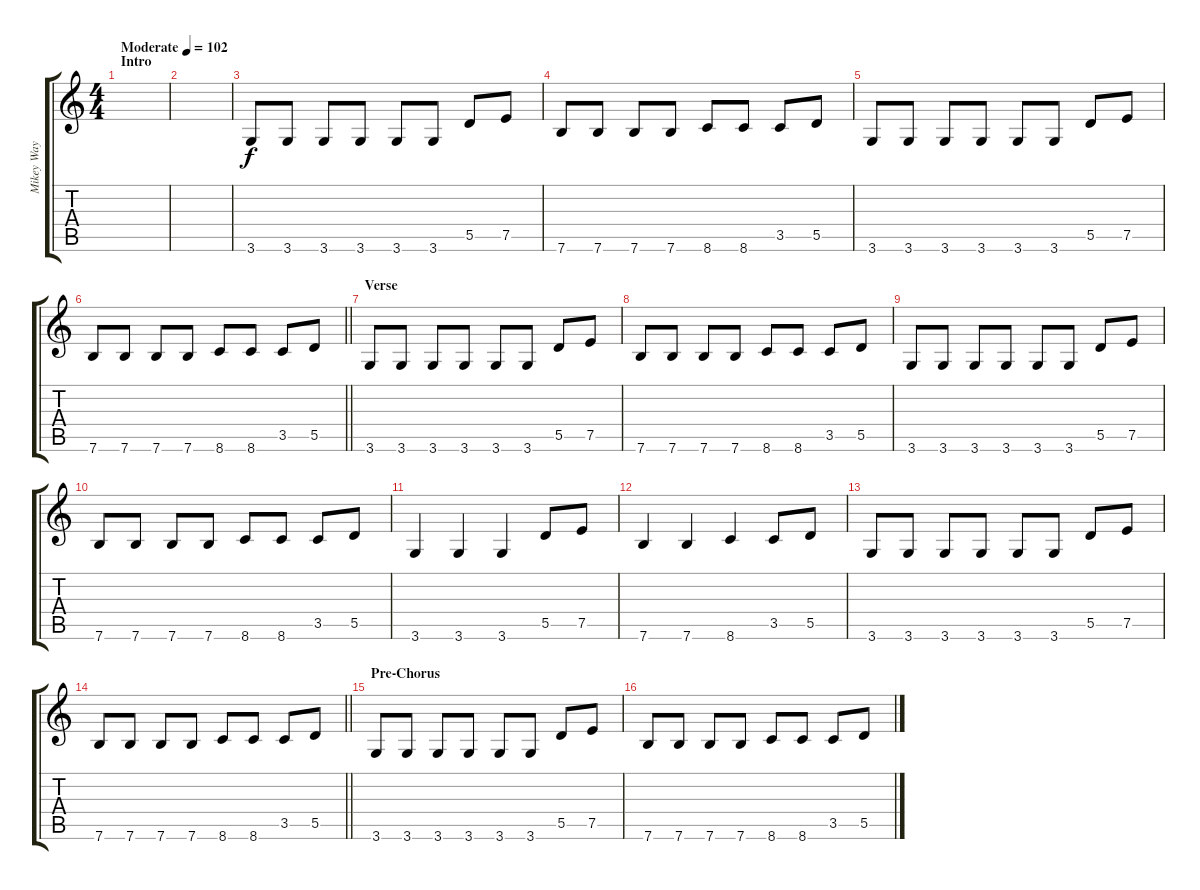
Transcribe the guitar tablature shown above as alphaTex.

\track ("Mikey Way" "Mikey Way") {instrument electricbassfinger}
\staff {score tabs}
\tuning (E4 B3 G3 D3 A2 E2) {hide}
\ts (4 4)
\section ("" "Intro")
\tempo (102 "Moderate")
\clef g2
\ks c
|
|
3.6.8 3.6.8 3.6.8 3.6.8 3.6.8 3.6.8 5.5.8 7.5.8 |
7.6.8 7.6.8 7.6.8 7.6.8 8.6.8 8.6.8 3.5.8 5.5.8 |
3.6.8 3.6.8 3.6.8 3.6.8 3.6.8 3.6.8 5.5.8 7.5.8 |
\barLineRight lightlight
7.6.8 7.6.8 7.6.8 7.6.8 8.6.8 8.6.8 3.5.8 5.5.8 |
\section ("" "Verse")
3.6.8 3.6.8 3.6.8 3.6.8 3.6.8 3.6.8 5.5.8 7.5.8 |
7.6.8 7.6.8 7.6.8 7.6.8 8.6.8 8.6.8 3.5.8 5.5.8 |
3.6.8 3.6.8 3.6.8 3.6.8 3.6.8 3.6.8 5.5.8 7.5.8 |
7.6.8 7.6.8 7.6.8 7.6.8 8.6.8 8.6.8 3.5.8 5.5.8 |
3.6.4 3.6.4 3.6.4 5.5.8 7.5.8 |
7.6.4 7.6.4 8.6.4 3.5.8 5.5.8 |
3.6.8 3.6.8 3.6.8 3.6.8 3.6.8 3.6.8 5.5.8 7.5.8 |
\barLineRight lightlight
7.6.8 7.6.8 7.6.8 7.6.8 8.6.8 8.6.8 3.5.8 5.5.8 |
\section ("" "Pre-Chorus")
3.6.8 3.6.8 3.6.8 3.6.8 3.6.8 3.6.8 5.5.8 7.5.8 |
7.6.8 7.6.8 7.6.8 7.6.8 8.6.8 8.6.8 3.5.8 5.5.8
